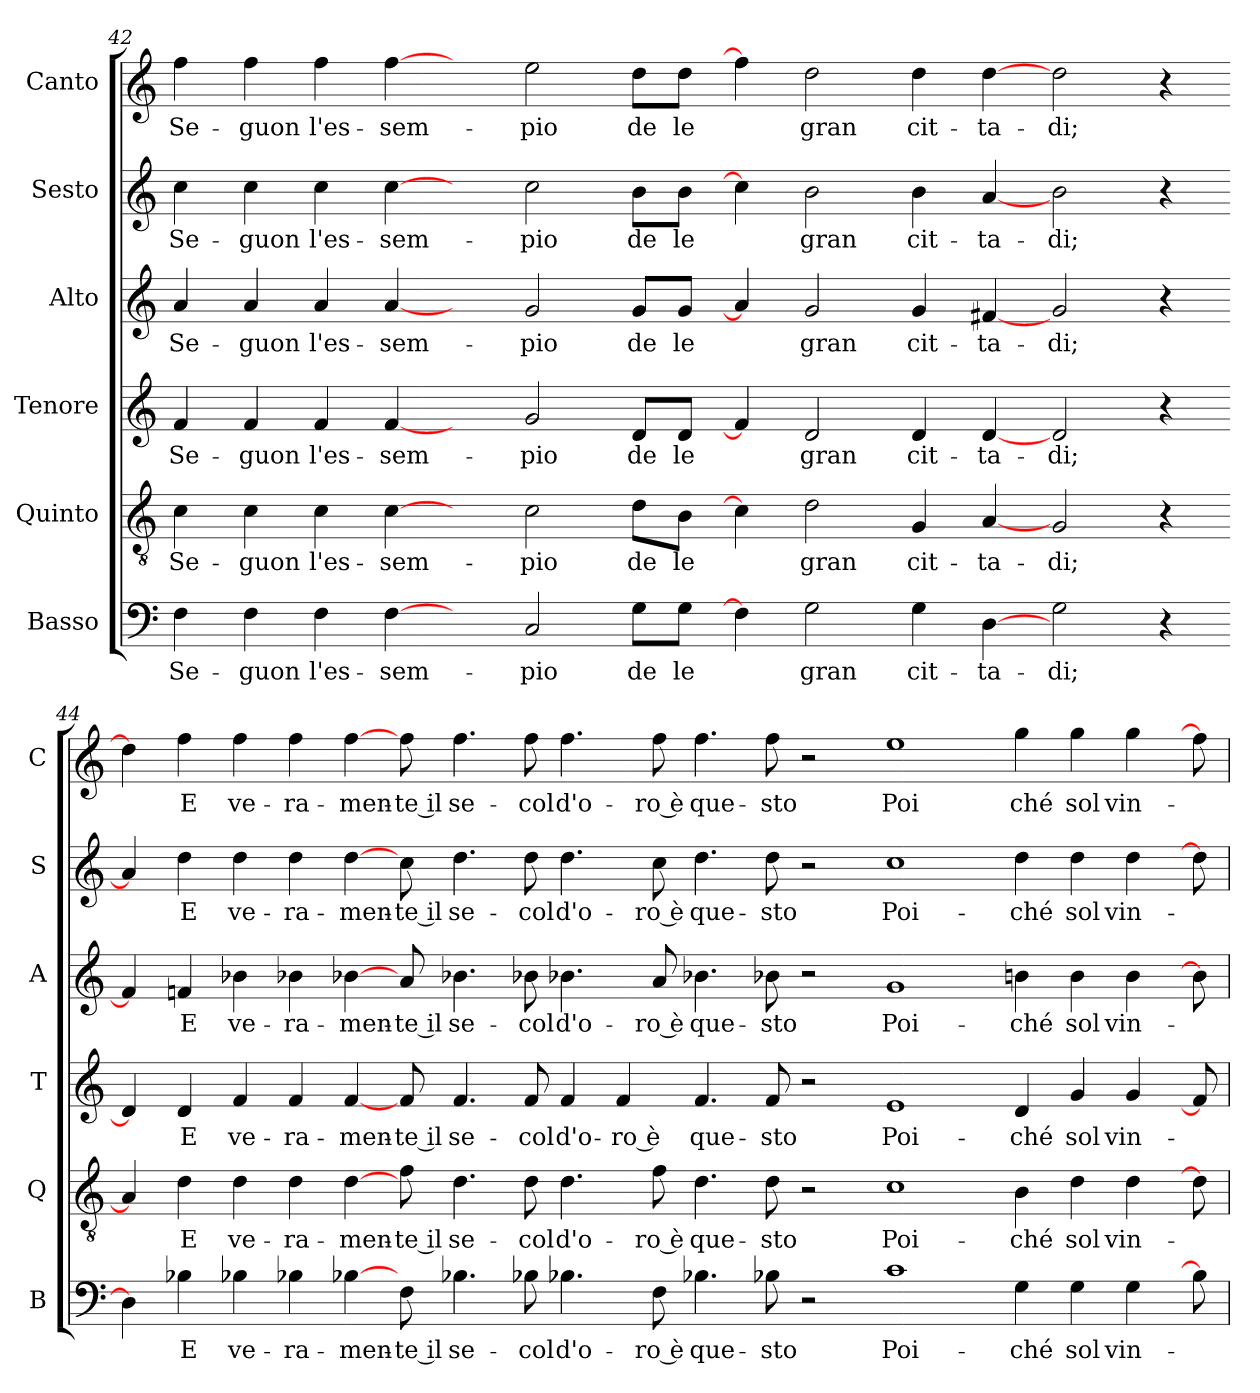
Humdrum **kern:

**kern	**text	**kern	**text	**kern	**text	**kern	**text	**kern	**text	**kern	**text
*part6	*part6	*part5	*part5	*part4	*part4	*part3	*part3	*part2	*part2	*part1	*part1
*staff6	*staff6	*staff5	*staff5	*staff4	*staff4	*staff3	*staff3	*staff2	*staff2	*staff1	*staff1
*I"Basso	*	*I"Quinto	*	*I"Tenore	*	*I"Alto	*	*I"Sesto	*	*I"Canto	*
*I'B	*	*I'Q	*	*I'T	*	*I'A	*	*I'S	*	*I'C	*
*clefF4	*	*clefGv2	*	*clefG2	*	*clefG2	*	*clefG2	*	*clefG2	*
*k[]	*	*k[]	*	*k[]	*	*k[]	*	*k[]	*	*k[]	*
=42	=42	=42	=42	=42	=42	=42	=42	=42	=42	=42	=42
4F	Se-	4c	Se-	4f	Se-	4a	Se-	4cc	Se-	4ff	Se-
4F	-guon	4c	-guon	4f	-guon	4a	-guon	4cc	-guon	4ff	-guon
4F	l'es-	4c	l'es-	4f	l'es-	4a	l'es-	4cc	l'es-	4ff	l'es-
[4F	-sem-	[4c	-sem-	[4f	-sem-	[4a	-sem-	[4cc	-sem-	[4ff	-sem-
4ryy	.	4ryy	.	4ryy	.	4ryy	.	4ryy	.	4ryy	.
2C	-pio	2c	-pio	2g	-pio	2g	-pio	2cc	-pio	2ee	-pio
8GL	de	8dL	de	8dL	de	8gL	de	8bL	de	8ddL	de
8GJ	le	8BJ	le	8dJ	le	8gJ	le	8bJ	le	8ddJ	le
=43-	=43-	=43-	=43-	=43-	=43-	=43-	=43-	=43-	=43-	=43-	=43-
4F]	.	4c]	.	4f]	.	4a]	.	4cc]	.	4ff]	.
2G	gran	2d	gran	2d	gran	2g	gran	2b	gran	2dd	gran
4G	cit-	4G	cit-	4d	cit-	4g	cit-	4b	cit-	4dd	cit-
[4D	-ta-	[4A	-ta-	[4d	-ta-	[4f#X	-ta-	[4a	-ta-	[4dd	-ta-
2G	-di;	2G	-di;	2d	-di;	2g	-di;	2b	-di;	2dd	-di;
4r	.	4r	.	4r	.	4r	.	4r	.	4r	.
=44-	=44-	=44-	=44-	=44-	=44-	=44-	=44-	=44-	=44-	=44-	=44-
4D]	.	4A]	.	4d]	.	4f#]	.	4a]	.	4dd]	.
4B-X	E	4d	E	4d	E	4fn	E	4dd	E	4ff	E
4B-X	ve-	4d	ve-	4f	ve-	4b-X	ve-	4dd	ve-	4ff	ve-
4B-X	-ra-	4d	-ra-	4f	-ra-	4b-X	-ra-	4dd	-ra-	4ff	-ra-
[4B-X	-men-	[4d	-men-	[4f	-men-	[4b-X	-men-	[4dd	-men-	[4ff	-men-
8F	-te il	8f	-te il	8f	-te il	8a	-te il	8cc	-te il	8ff	-te il
4.B-X	se-	4.d	se-	4.f	se-	4.b-X	se-	4.dd	se-	4.ff	se-
8B-X	-col	8d	-col	8f	-col	8b-X	-col	8dd	-col	8ff	-col
4.B-X	d'o-	4.d	d'o-	4f	d'o-	4.b-X	d'o-	4.dd	d'o-	4.ff	d'o-
.	.	.	.	4f	-ro è	.	.	.	.	.	.
8F	-ro è	8f	-ro è	.	.	8a	-ro è	8cc	-ro è	8ff	-ro è
4.B-X	que-	4.d	que-	4.f	que-	4.b-X	que-	4.dd	que-	4.ff	que-
8B-X	-sto	8d	-sto	8f	-sto	8b-X	-sto	8dd	-sto	8ff	-sto
2r	.	2r	.	2r	.	2r	.	2r	.	2r	.
1c	Poi-	1c	Poi-	1e	Poi-	1g	Poi-	1cc	Poi-	1ee	Poi
4G	-ché	4B	-ché	4d	-ché	4bn	-ché	4dd	-ché	4gg	ché
4G	sol	4d	sol	4g	sol	4b	sol	4dd	sol	4gg	sol
4G	vin-	4d	vin-	4g	vin-	4b	vin-	4dd	vin-	4gg	vin-
=45-	=45-	=45-	=45-	=45-	=45-	=45-	=45-	=45-	=45-	=45-	=45-
8B-]	.	8d]	.	8f]	.	8b-]	.	8dd]	.	8ff]	.
=	=	=	=	=	=	=	=	=	=	=	=
*-	*-	*-	*-	*-	*-	*-	*-	*-	*-	*-	*-
